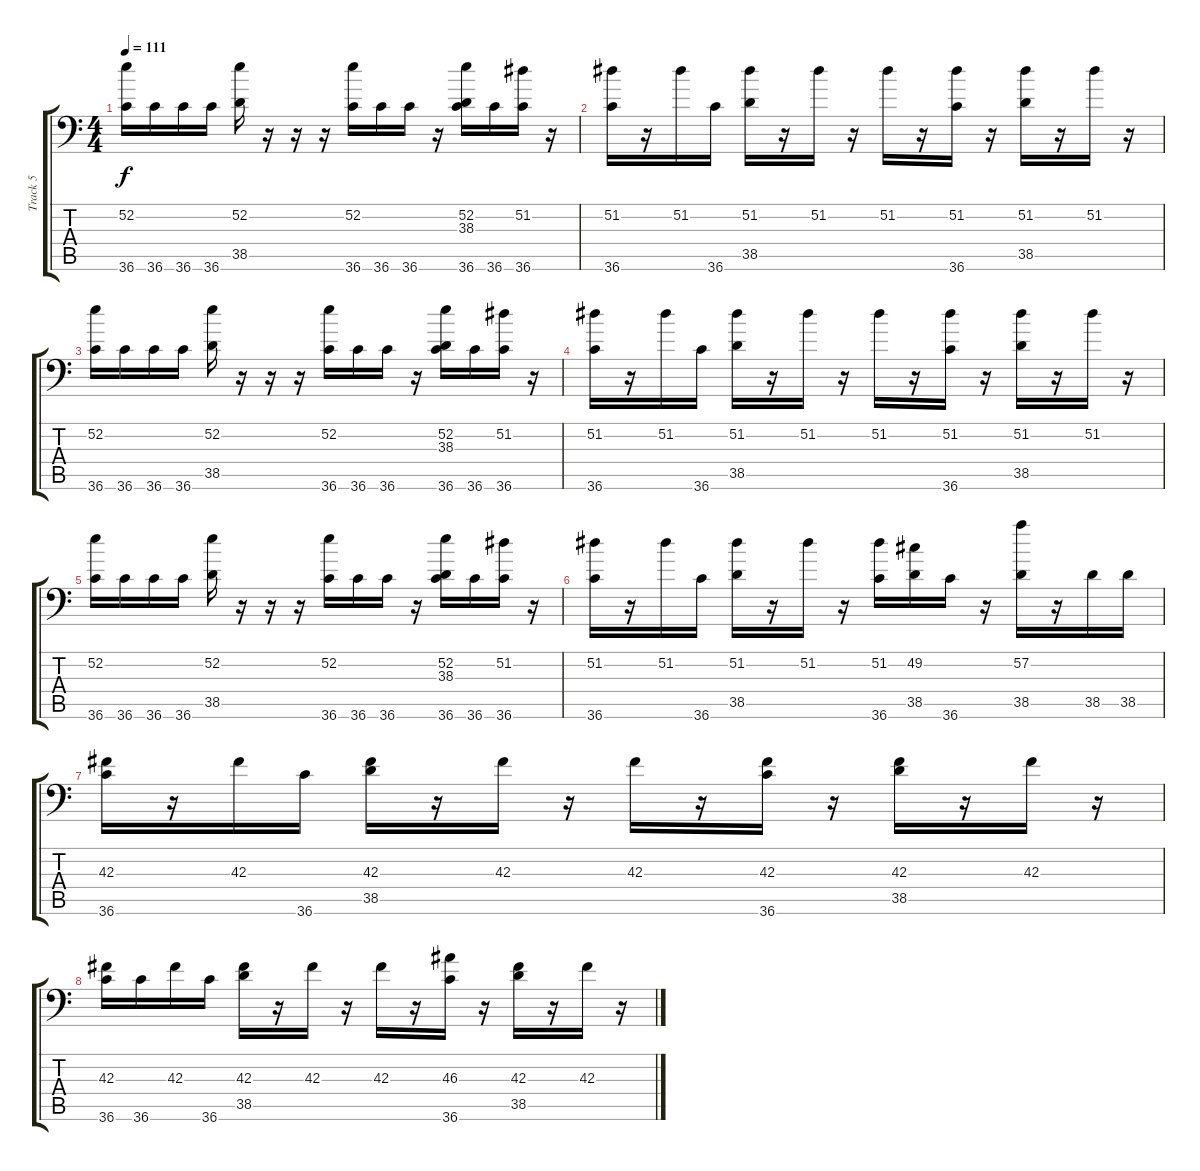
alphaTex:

\track ("Track 5" "Track 5") {instrument acousticgrandpiano}
\staff {score tabs}
\tuning (C-1 C-1 C-1 C-1 C-1 C-1) {hide}
\ts (4 4)
\tempo 111
\clef f4
\ks c
(52.2 36.6).16{dy f} 36.6.16 36.6.16 36.6.16 (52.2 38.5).16 r.16 r.16 r.16 (52.2 36.6).16 36.6.16 36.6.16 r.16 (52.2 38.3 36.6).16 36.6.16 (51.2 36.6).16 r.16 |
(51.2 36.6).16 r.16 51.2.16 36.6.16 (51.2 38.5).16 r.16 51.2.16 r.16 51.2.16 r.16 (51.2 36.6).16 r.16 (51.2 38.5).16 r.16 51.2.16 r.16 |
(52.2 36.6).16 36.6.16 36.6.16 36.6.16 (52.2 38.5).16 r.16 r.16 r.16 (52.2 36.6).16 36.6.16 36.6.16 r.16 (52.2 38.3 36.6).16 36.6.16 (51.2 36.6).16 r.16 |
(51.2 36.6).16 r.16 51.2.16 36.6.16 (51.2 38.5).16 r.16 51.2.16 r.16 51.2.16 r.16 (51.2 36.6).16 r.16 (51.2 38.5).16 r.16 51.2.16 r.16 |
(52.2 36.6).16 36.6.16 36.6.16 36.6.16 (52.2 38.5).16 r.16 r.16 r.16 (52.2 36.6).16 36.6.16 36.6.16 r.16 (52.2 38.3 36.6).16 36.6.16 (51.2 36.6).16 r.16 |
(51.2 36.6).16 r.16 51.2.16 36.6.16 (51.2 38.5).16 r.16 51.2.16 r.16 (51.2 36.6).16 (49.2 38.5).16 36.6.16 r.16 (57.2 38.5).16 r.16 38.5.16 38.5.16 |
(42.3 36.6).16 r.16 42.3.16 36.6.16 (42.3 38.5).16 r.16 42.3.16 r.16 42.3.16 r.16 (42.3 36.6).16 r.16 (42.3 38.5).16 r.16 42.3.16 r.16 |
(42.3 36.6).16 36.6.16 42.3.16 36.6.16 (42.3 38.5).16 r.16 42.3.16 r.16 42.3.16 r.16 (46.3 36.6).16 r.16 (42.3 38.5).16 r.16 42.3.16 r.16
